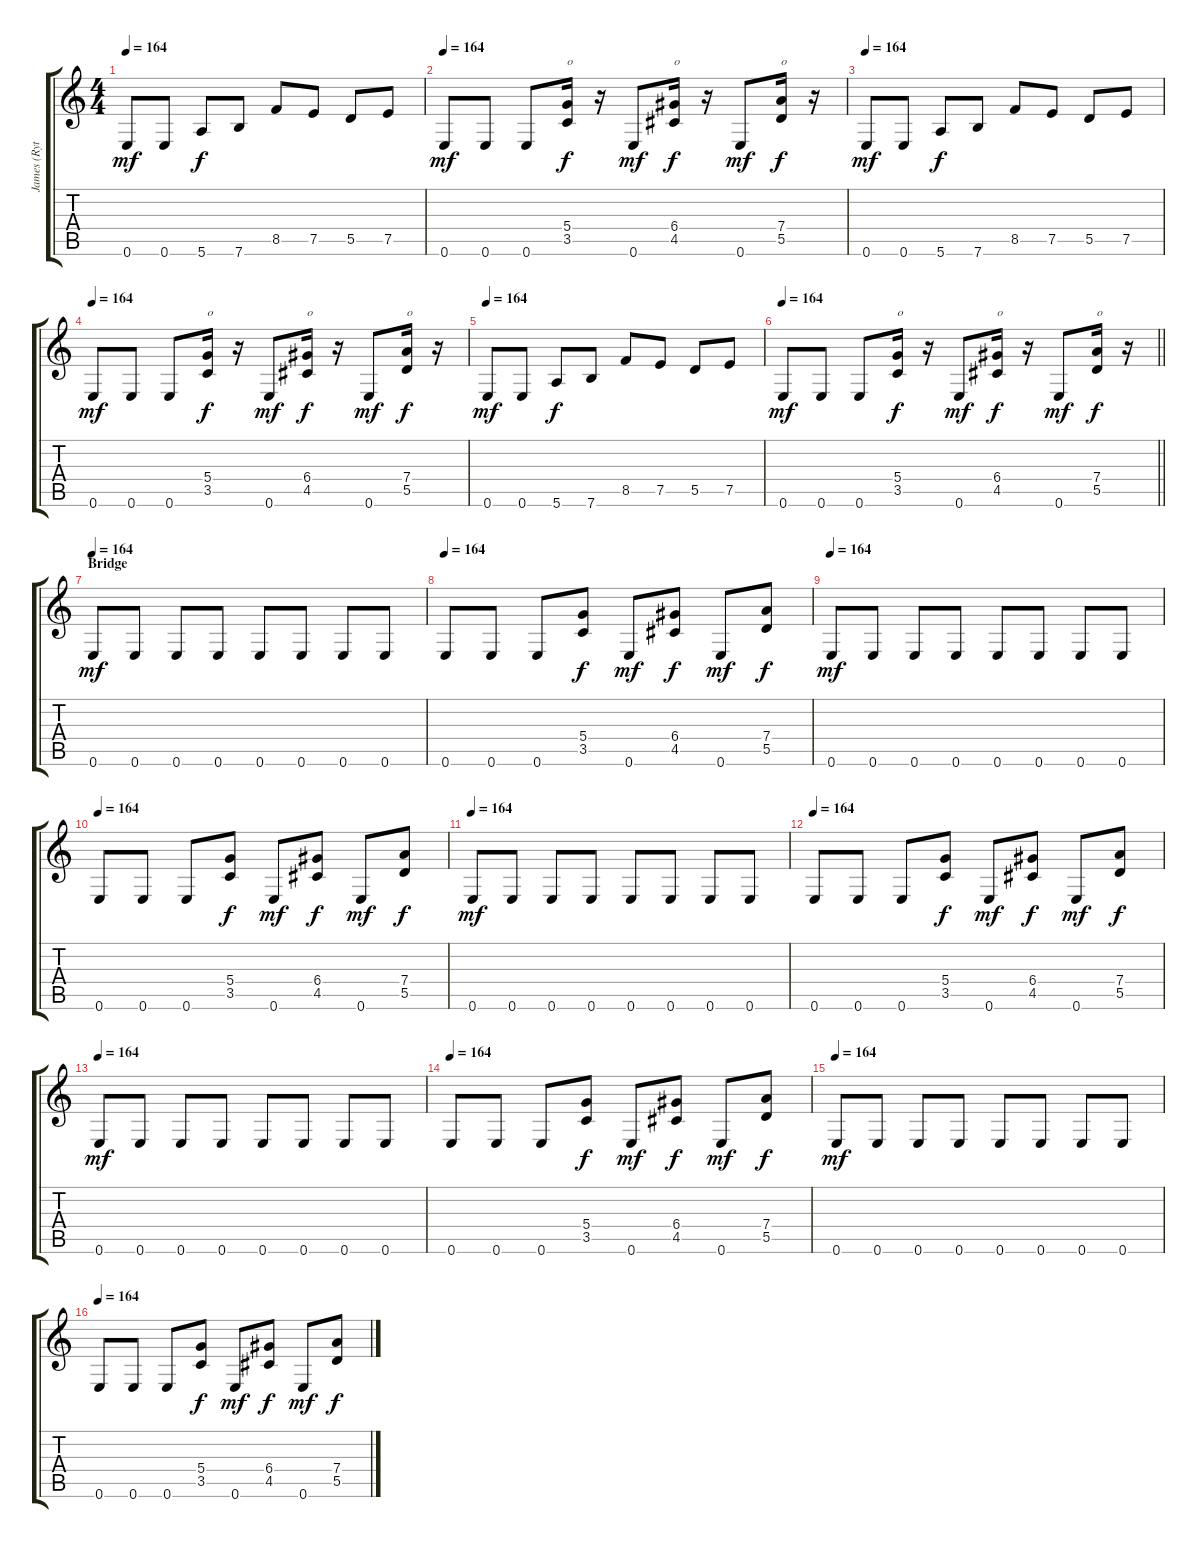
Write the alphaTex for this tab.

\track ("James (Rythm Guitar)" "James (Ryt") {instrument overdrivenguitar}
\staff {score tabs}
\tuning (E4 B3 G3 D3 A2 E2) {hide}
\ts (4 4)
\tempo 164
\clef g2
\ks c
0.6.8{dy mf} 0.6.8 5.6.8{dy f} 7.6.8 8.5.8 7.5.8 5.5.8 7.5.8 |
\tempo 164
0.6.8{dy mf} 0.6.8 0.6.8 (5.4 3.5).16{txt "o" dy f} r.16 0.6.8{dy mf} (6.4 4.5).16{txt "o" dy f} r.16 0.6.8{dy mf} (7.4 5.5).16{txt "o" dy f} r.16 |
\tempo 164
0.6.8{dy mf} 0.6.8 5.6.8{dy f} 7.6.8 8.5.8 7.5.8 5.5.8 7.5.8 |
\tempo 164
0.6.8{dy mf} 0.6.8 0.6.8 (5.4 3.5).16{txt "o" dy f} r.16 0.6.8{dy mf} (6.4 4.5).16{txt "o" dy f} r.16 0.6.8{dy mf} (7.4 5.5).16{txt "o" dy f} r.16 |
\tempo 164
0.6.8{dy mf} 0.6.8 5.6.8{dy f} 7.6.8 8.5.8 7.5.8 5.5.8 7.5.8 |
\tempo 164
\barLineRight lightlight
0.6.8{dy mf} 0.6.8 0.6.8 (5.4 3.5).16{txt "o" dy f} r.16 0.6.8{dy mf} (6.4 4.5).16{txt "o" dy f} r.16 0.6.8{dy mf} (7.4 5.5).16{txt "o" dy f} r.16 |
\section ("" "Bridge")
\tempo 164
0.6.8{dy mf} 0.6.8 0.6.8 0.6.8 0.6.8 0.6.8 0.6.8 0.6.8 |
\tempo 164
0.6.8 0.6.8 0.6.8 (5.4 3.5).8{dy f} 0.6.8{dy mf} (6.4 4.5).8{dy f} 0.6.8{dy mf} (7.4 5.5).8{dy f} |
\tempo 164
0.6.8{dy mf} 0.6.8 0.6.8 0.6.8 0.6.8 0.6.8 0.6.8 0.6.8 |
\tempo 164
0.6.8 0.6.8 0.6.8 (5.4 3.5).8{dy f} 0.6.8{dy mf} (6.4 4.5).8{dy f} 0.6.8{dy mf} (7.4 5.5).8{dy f} |
\tempo 164
0.6.8{dy mf} 0.6.8 0.6.8 0.6.8 0.6.8 0.6.8 0.6.8 0.6.8 |
\tempo 164
0.6.8 0.6.8 0.6.8 (5.4 3.5).8{dy f} 0.6.8{dy mf} (6.4 4.5).8{dy f} 0.6.8{dy mf} (7.4 5.5).8{dy f} |
\tempo 164
0.6.8{dy mf} 0.6.8 0.6.8 0.6.8 0.6.8 0.6.8 0.6.8 0.6.8 |
\tempo 164
0.6.8 0.6.8 0.6.8 (5.4 3.5).8{dy f} 0.6.8{dy mf} (6.4 4.5).8{dy f} 0.6.8{dy mf} (7.4 5.5).8{dy f} |
\tempo 164
0.6.8{dy mf} 0.6.8 0.6.8 0.6.8 0.6.8 0.6.8 0.6.8 0.6.8 |
\tempo 164
0.6.8 0.6.8 0.6.8 (5.4 3.5).8{dy f} 0.6.8{dy mf} (6.4 4.5).8{dy f} 0.6.8{dy mf} (7.4 5.5).8{dy f}
